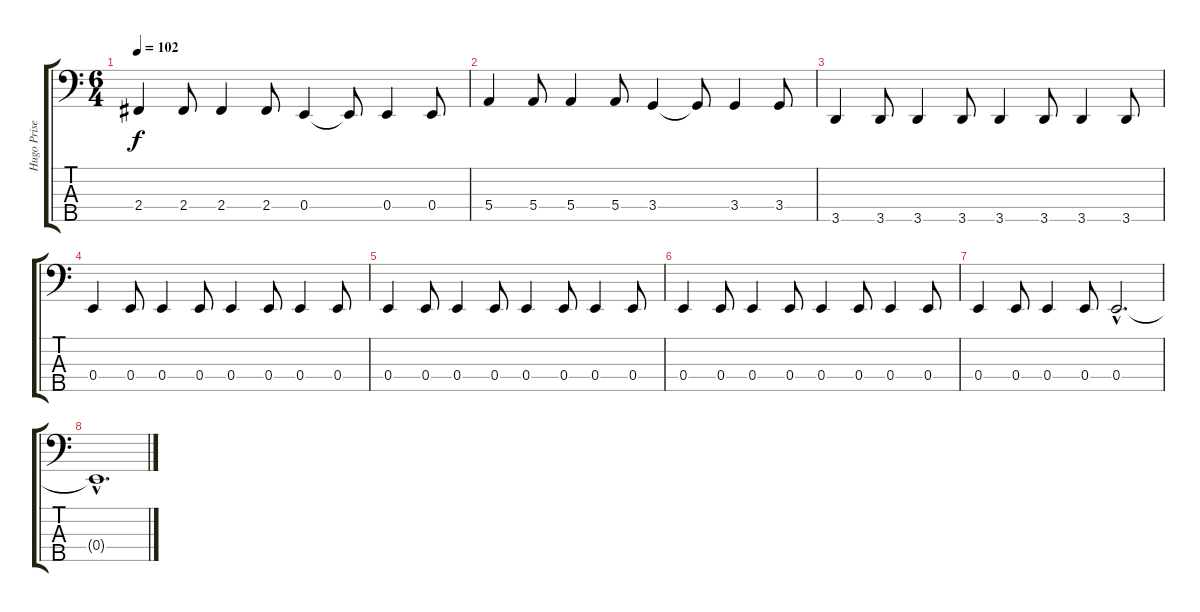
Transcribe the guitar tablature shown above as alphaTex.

\track ("Hugo Prisen Geerligs" "Hugo Prise") {instrument electricbassfinger}
\staff {score tabs}
\tuning (G2 D2 A1 E1 B0) {hide}
\ts (6 4)
\tempo 102
\clef f4
\ks c
2.4.4{dy f} 2.4.8 2.4.4 2.4.8 0.4.4 0.4{t}.8 0.4.4 0.4.8 |
5.4.4 5.4.8 5.4.4 5.4.8 3.4.4 3.4{t}.8 3.4.4 3.4.8 |
3.5.4 3.5.8 3.5.4 3.5.8 3.5.4 3.5.8 3.5.4 3.5.8 |
0.4.4 0.4.8 0.4.4 0.4.8 0.4.4 0.4.8 0.4.4 0.4.8 |
0.4.4 0.4.8 0.4.4 0.4.8 0.4.4 0.4.8 0.4.4 0.4.8 |
0.4.4 0.4.8 0.4.4 0.4.8 0.4.4 0.4.8 0.4.4 0.4.8 |
0.4.4 0.4.8 0.4.4 0.4.8 0.4{hac}.2{d volume 0} |
0.4{hac t}.1{d}
